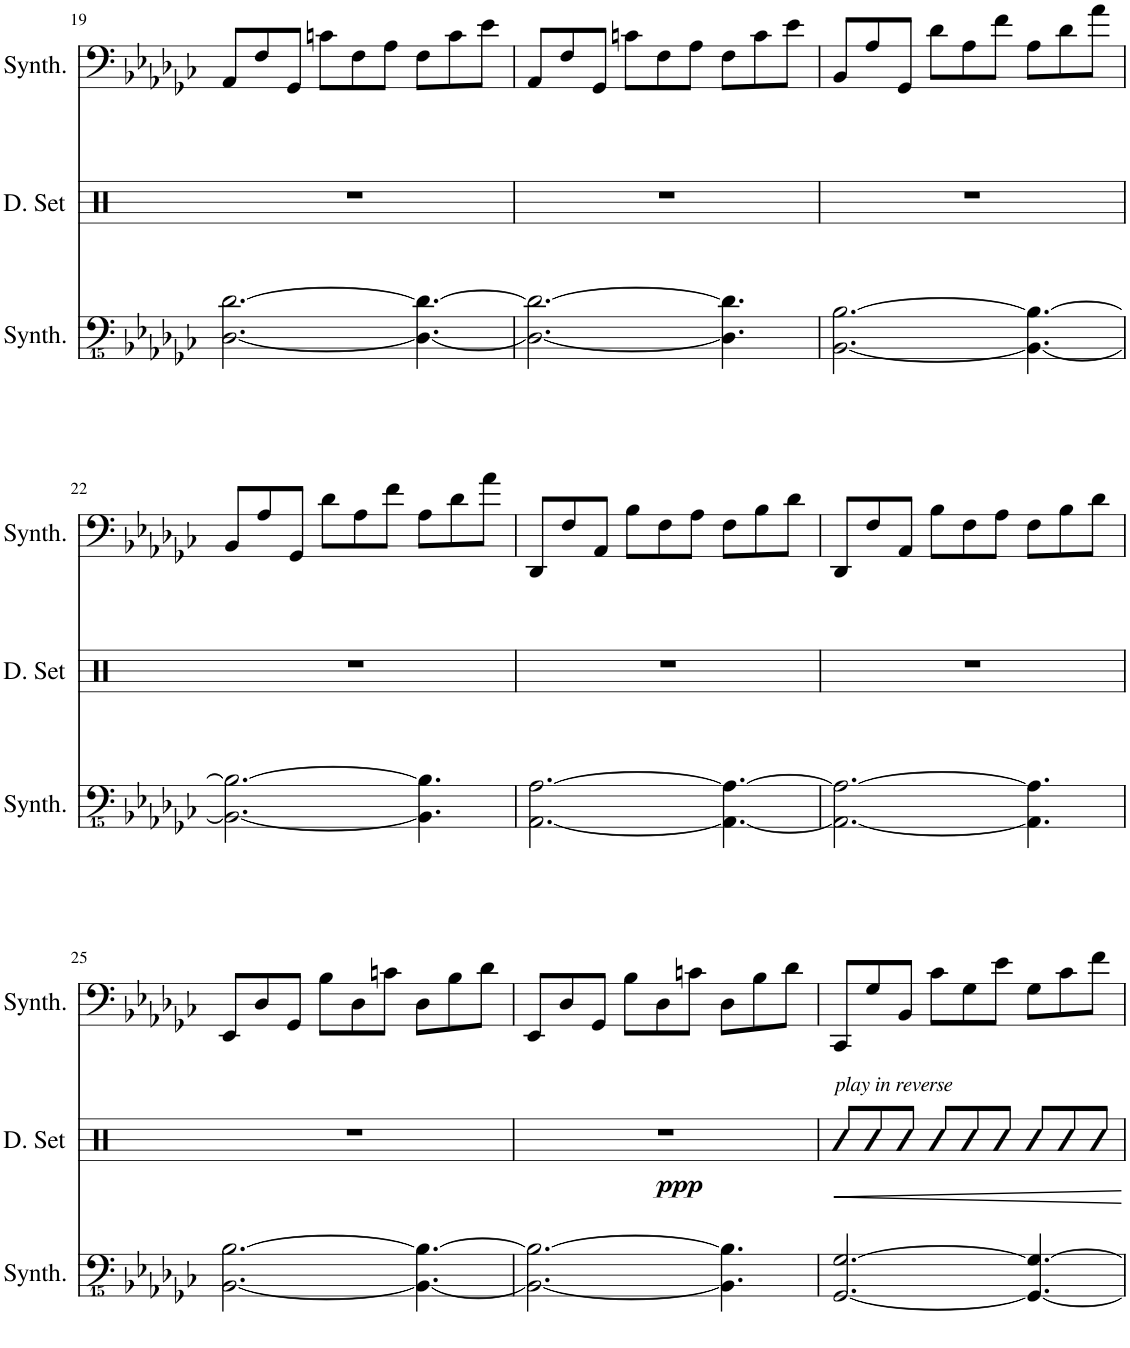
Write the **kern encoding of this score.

**kern	**kern	**dynam	**kern
*part3	*part2	*part2	*part1
*staff3	*staff2	*staff2	*staff1
*I"Bass Synthesizer	*I"Drumset	*	*I"Metallic Synthesizer
*I'Synth.	*I'D. Set	*	*I'Synth.
!!LO:PB:g=z
*clefFvv4	*clefX	*	*clefF4
*k[b-e-a-d-g-c-]	*k[]	*	*k[b-e-a-d-g-c-]
*M9/8	*M9/8	*	*M9/8
=19	=19	=19	=19
[2.DDD-\ [2.DD-\	8%9r	.	8AA-/L
.	.	.	8F/
.	.	.	8GG-/J
.	.	.	8cn\L
.	.	.	8F\
.	.	.	8A-\J
4.DDD-\_ 4.DD-\_	.	.	8F\L
.	.	.	8c\
.	.	.	8e-\J
=20	=20	=20	=20
2.DDD-\_ 2.DD-\_	8%9r	.	8AA-/L
.	.	.	8F/
.	.	.	8GG-/J
.	.	.	8cn\L
.	.	.	8F\
.	.	.	8A-\J
4.DDD-\] 4.DD-\]	.	.	8F\L
.	.	.	8c\
.	.	.	8e-\J
=21	=21	=21	=21
[2.BBBB-\ [2.BBB-\	8%9r	.	8BB-/L
.	.	.	8A-/
.	.	.	8GG-/J
.	.	.	8d-\L
.	.	.	8A-\
.	.	.	8f\J
4.BBBB-\_ 4.BBB-\_	.	.	8A-\L
.	.	.	8d-\
.	.	.	8a-\J
!!LO:LB:g=z
=22	=22	=22	=22
2.BBBB-\_ 2.BBB-\_	8%9r	.	8BB-/L
.	.	.	8A-/
.	.	.	8GG-/J
.	.	.	8d-\L
.	.	.	8A-\
.	.	.	8f\J
4.BBBB-\] 4.BBB-\]	.	.	8A-\L
.	.	.	8d-\
.	.	.	8a-\J
=23	=23	=23	=23
[2.AAAA-\ [2.AAA-\	8%9r	.	8DD-/L
.	.	.	8F/
.	.	.	8AA-/J
.	.	.	8B-\L
.	.	.	8F\
.	.	.	8A-\J
4.AAAA-\_ 4.AAA-\_	.	.	8F\L
.	.	.	8B-\
.	.	.	8d-\J
=24	=24	=24	=24
2.AAAA-\_ 2.AAA-\_	8%9r	.	8DD-/L
.	.	.	8F/
.	.	.	8AA-/J
.	.	.	8B-\L
.	.	.	8F\
.	.	.	8A-\J
4.AAAA-\] 4.AAA-\]	.	.	8F\L
.	.	.	8B-\
.	.	.	8d-\J
!!LO:LB:g=z
=25	=25	=25	=25
[2.BBBB-\ [2.BBB-\	8%9r	.	8EE-/L
.	.	.	8D-/
.	.	.	8GG-/J
.	.	.	8B-\L
.	.	.	8D-\
.	.	.	8cn\J
4.BBBB-\_ 4.BBB-\_	.	.	8D-\L
.	.	.	8B-\
.	.	.	8d-\J
=26	=26	=26	=26
!	!	!LO:DY:b	!
2.BBBB-\_ 2.BBB-\_	8%9r	ppp	8EE-/L
.	.	.	8D-/
.	.	.	8GG-/J
.	.	.	8B-\L
.	.	.	8D-\
.	.	.	8cn\J
4.BBBB-\] 4.BBB-\]	.	.	8D-\L
.	.	.	8B-\
.	.	.	8d-\J
=27	=27	=27	=27
!	!LO:TX:a:i:t=play in reverse	!	!
[2.GGGG-/ [2.GGG-/	8R/L	.	8CC-/L
.	8R/	.	8G-/
.	8R/J	.	8BB-/J
.	8R/L	.	8c-\L
.	8R/	.	8G-\
.	8R/J	.	8e-\J
4.GGGG-/_ 4.GGG-/_	8R/L	.	8G-\L
.	8R/	.	8c-\
.	8R/J	.	8f\J
=	=	=	=
*-	*-	*-	*-
